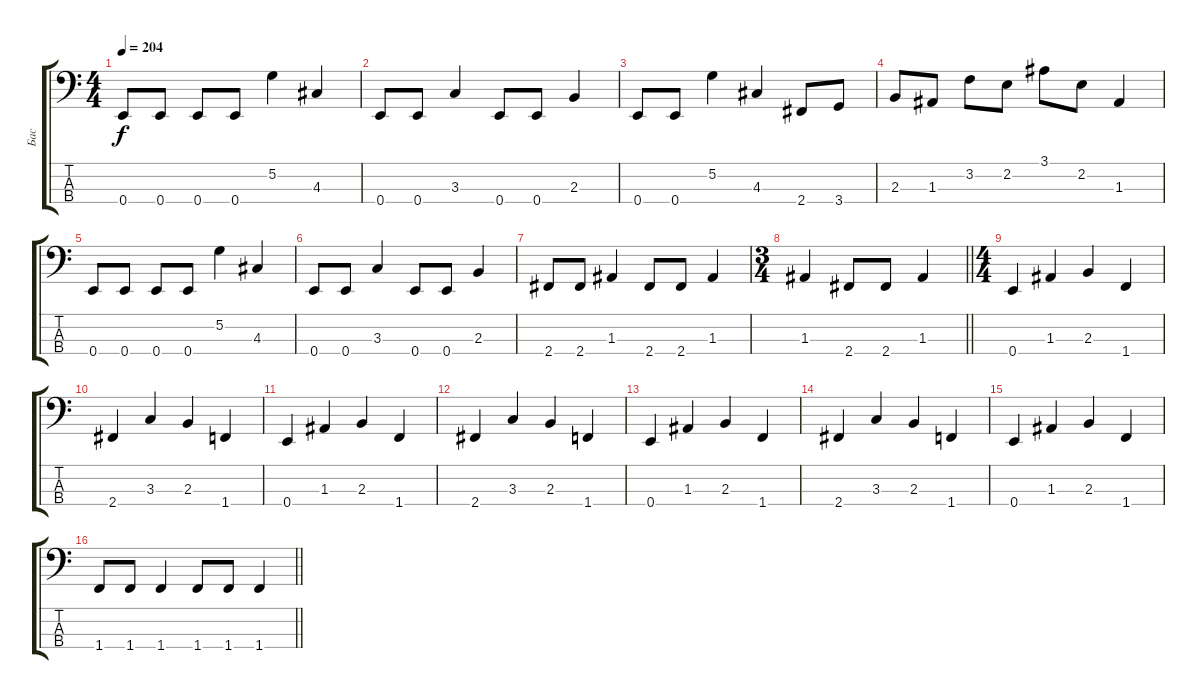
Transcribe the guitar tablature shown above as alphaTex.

\track ("Бас" "Бас") {instrument electricbasspick}
\staff {score tabs}
\tuning (G2 D2 A1 E1) {hide}
\ts (4 4)
\tempo 204
\clef f4
\ks c
0.4.8{dy f} 0.4.8 0.4.8 0.4.8 5.2.4 4.3.4 |
0.4.8 0.4.8 3.3.4 0.4.8 0.4.8 2.3.4 |
0.4.8 0.4.8 5.2.4 4.3.4 2.4.8 3.4.8 |
2.3.8 1.3.8 3.2.8 2.2.8 3.1.8 2.2.8 1.3.4 |
0.4.8 0.4.8 0.4.8 0.4.8 5.2.4 4.3.4 |
0.4.8 0.4.8 3.3.4 0.4.8 0.4.8 2.3.4 |
2.4.8 2.4.8 1.3.4 2.4.8 2.4.8 1.3.4 |
\ts (3 4)
\barLineRight lightlight
1.3.4 2.4.8 2.4.8 1.3.4 |
\ts (4 4)
0.4.4 1.3.4 2.3.4 1.4.4 |
2.4.4 3.3.4 2.3.4 1.4.4 |
0.4.4 1.3.4 2.3.4 1.4.4 |
2.4.4 3.3.4 2.3.4 1.4.4 |
0.4.4 1.3.4 2.3.4 1.4.4 |
2.4.4 3.3.4 2.3.4 1.4.4 |
0.4.4 1.3.4 2.3.4 1.4.4 |
\barLineRight lightlight
1.4.8 1.4.8 1.4.4 1.4.8 1.4.8 1.4.4
